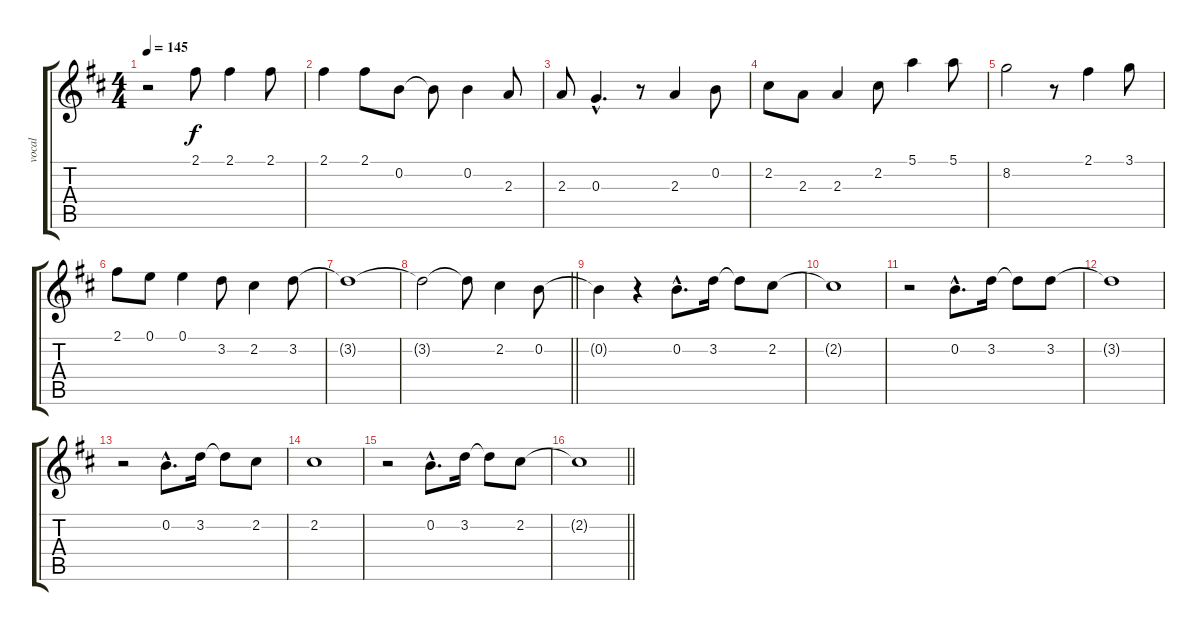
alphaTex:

\track ("vocal" "vocal") {instrument acousticguitarnylon}
\staff {score tabs}
\tuning (E4 B3 G3 D3 A2 E2) {hide}
\ts (4 4)
\tempo 145
\clef g2
\ks d
r.2{dy f} 2.1.8 2.1.4 2.1.8 |
2.1.4 2.1.8 0.2.8 0.2{t}.8 0.2.4 2.3.8 |
2.3.8 0.3{hac}.4{d} r.8 2.3.4 0.2.8 |
2.2.8 2.3.8 2.3.4 2.2.8 5.1.4 5.1.8 |
8.2.2 r.8 2.1.4 3.1.8 |
2.1.8 0.1.8 0.1.4 3.2.8 2.2.4 3.2.8 |
3.2{t}.1 |
\barLineRight lightlight
3.2{t}.2 3.2{t}.8 2.2.4 0.2.8 |
0.2{t}.4 r.4 0.2{hac}.8{d} 3.2.16 3.2{t}.8 2.2.8 |
2.2{t}.1 |
r.2 0.2{hac}.8{d} 3.2.16 3.2{t}.8 3.2.8 |
3.2{t}.1 |
r.2 0.2{hac}.8{d} 3.2.16 3.2{t}.8 2.2.8 |
2.2.1 |
r.2 0.2{hac}.8{d} 3.2.16 3.2{t}.8 2.2.8 |
\barLineRight lightlight
2.2{t}.1
